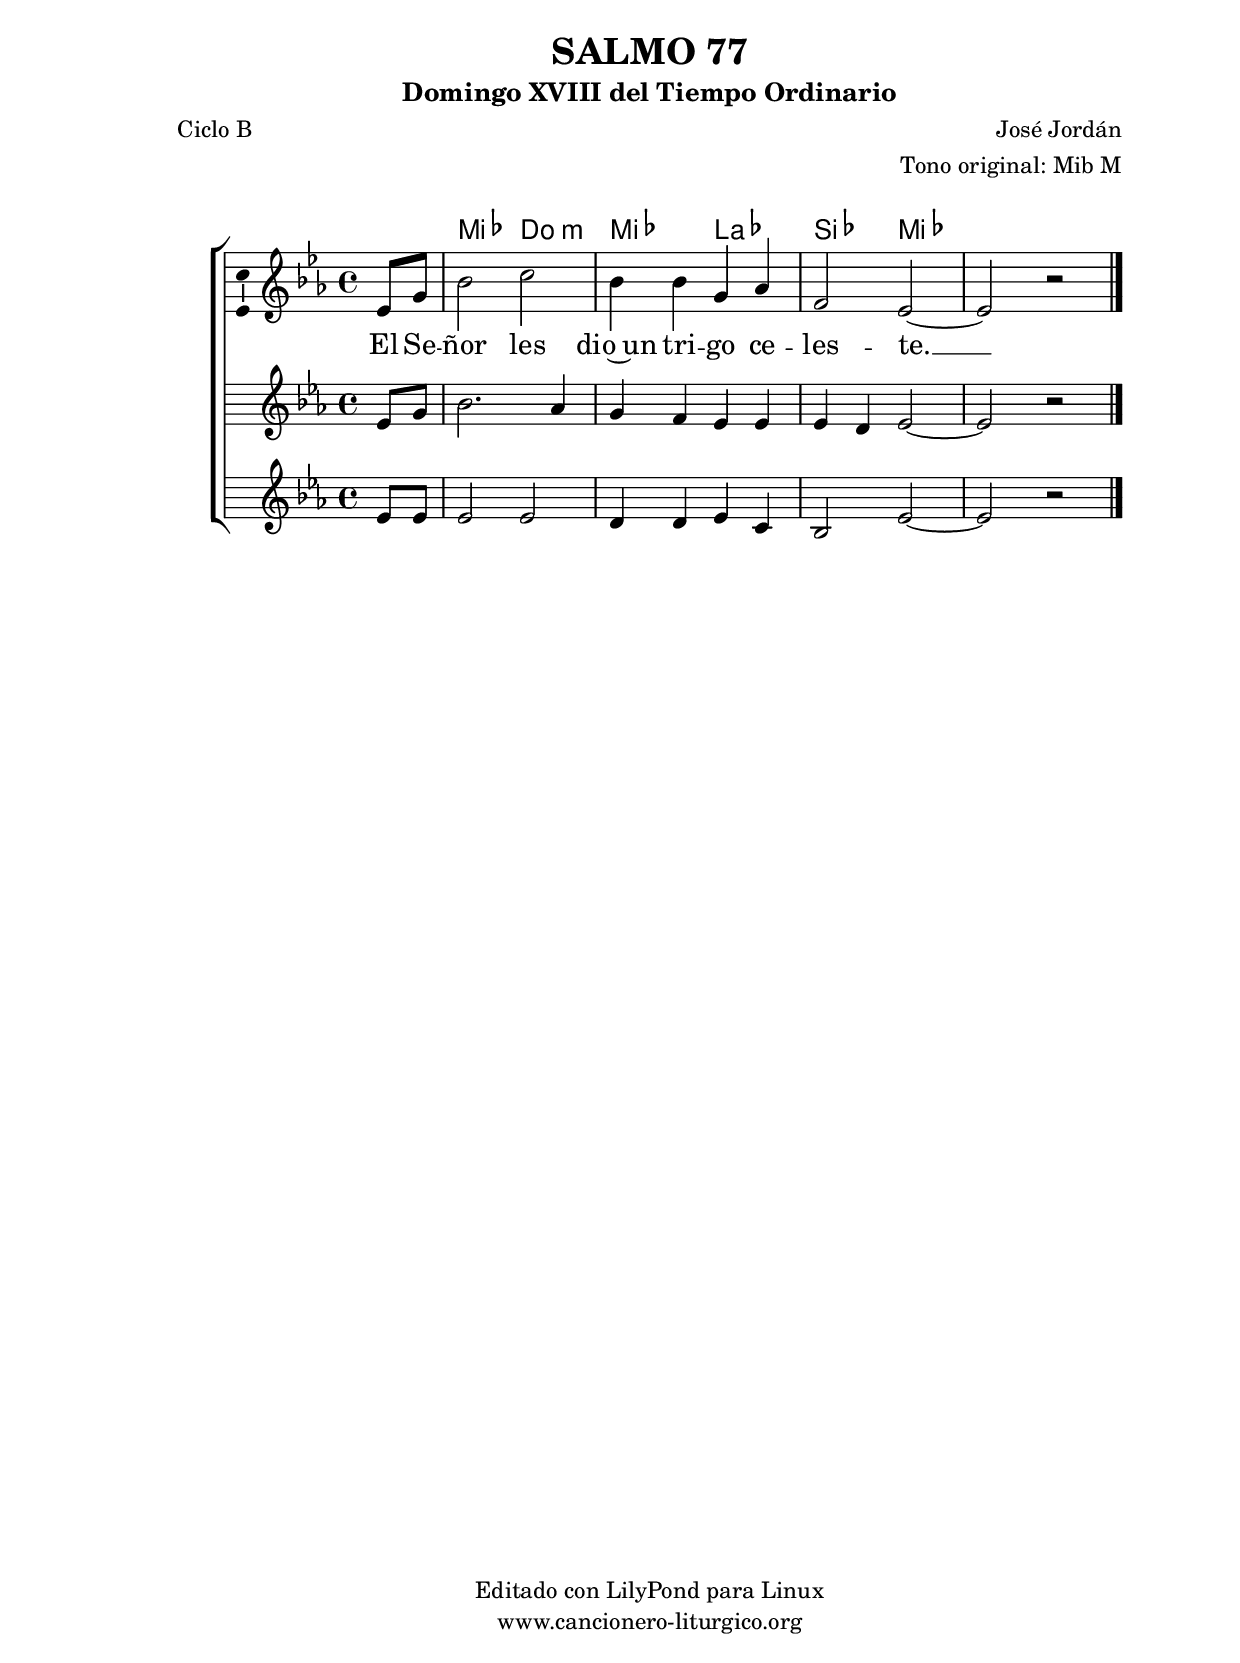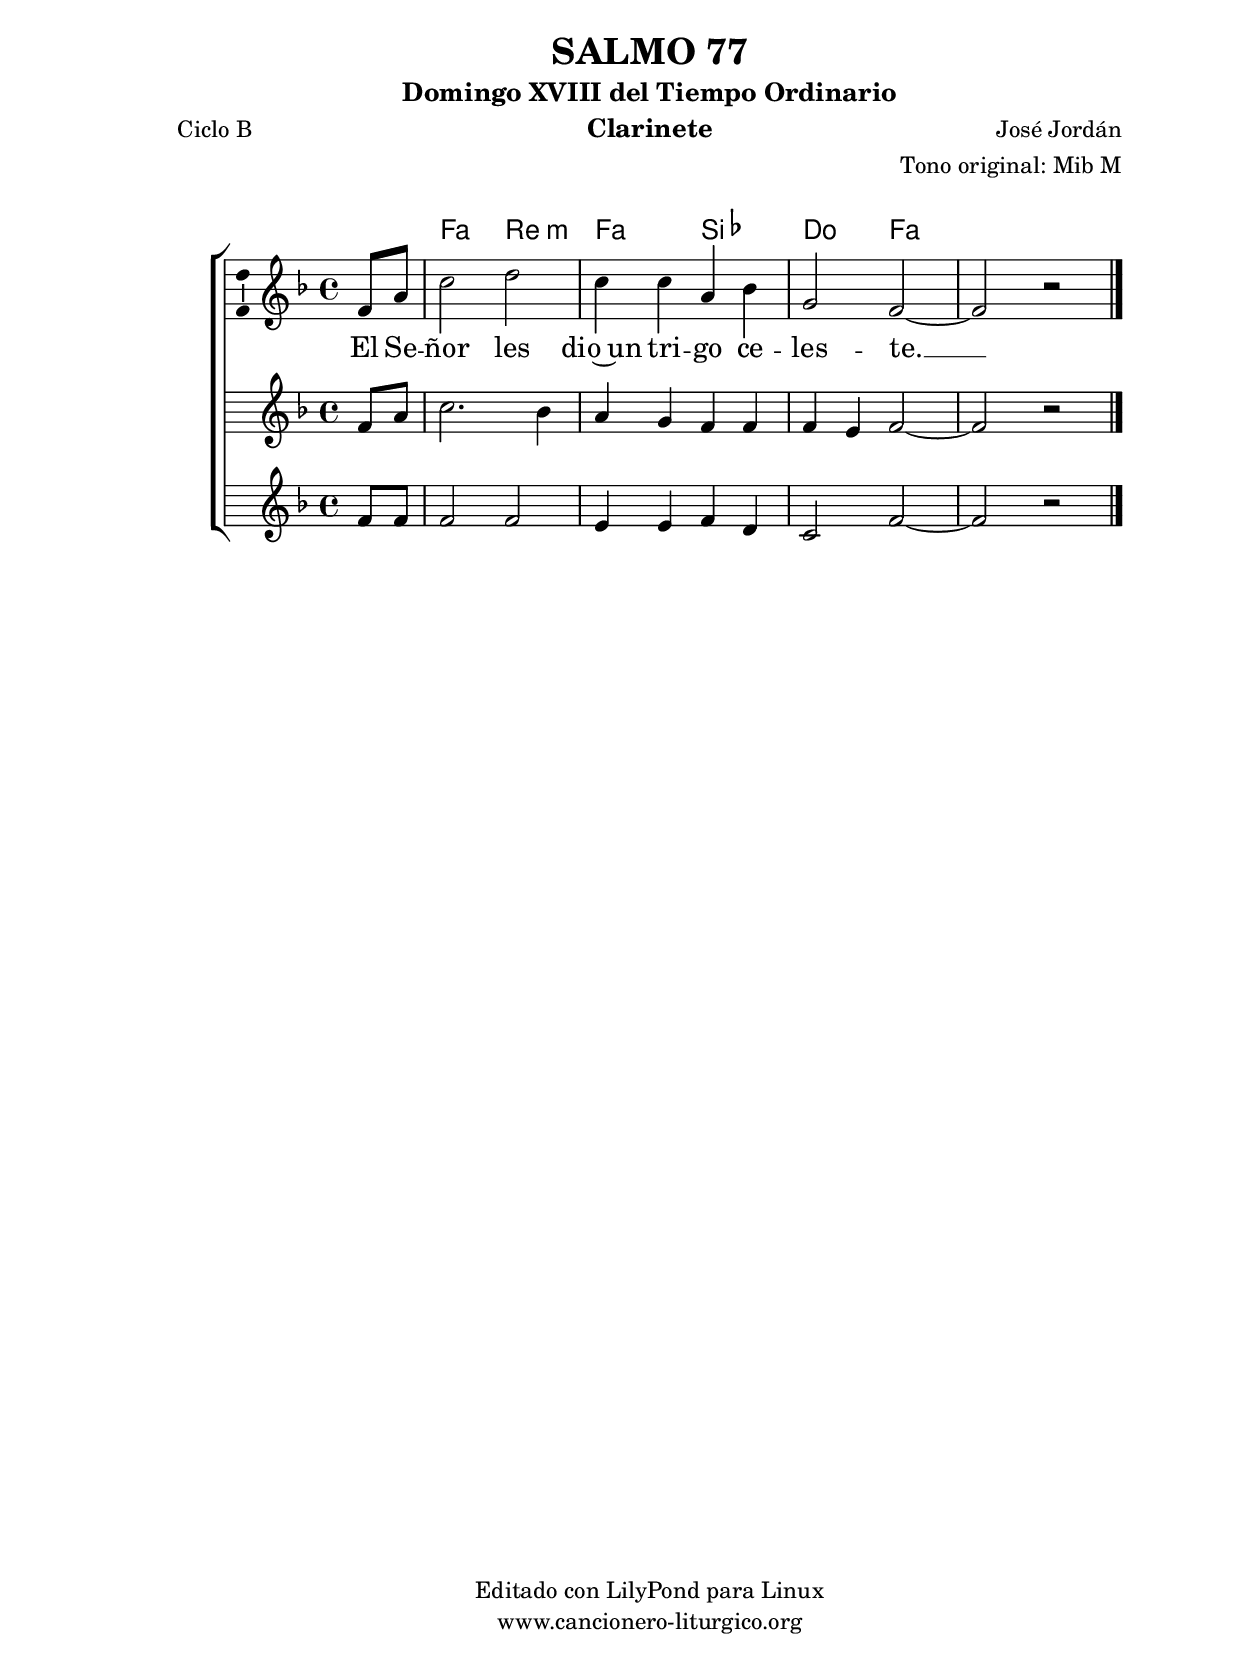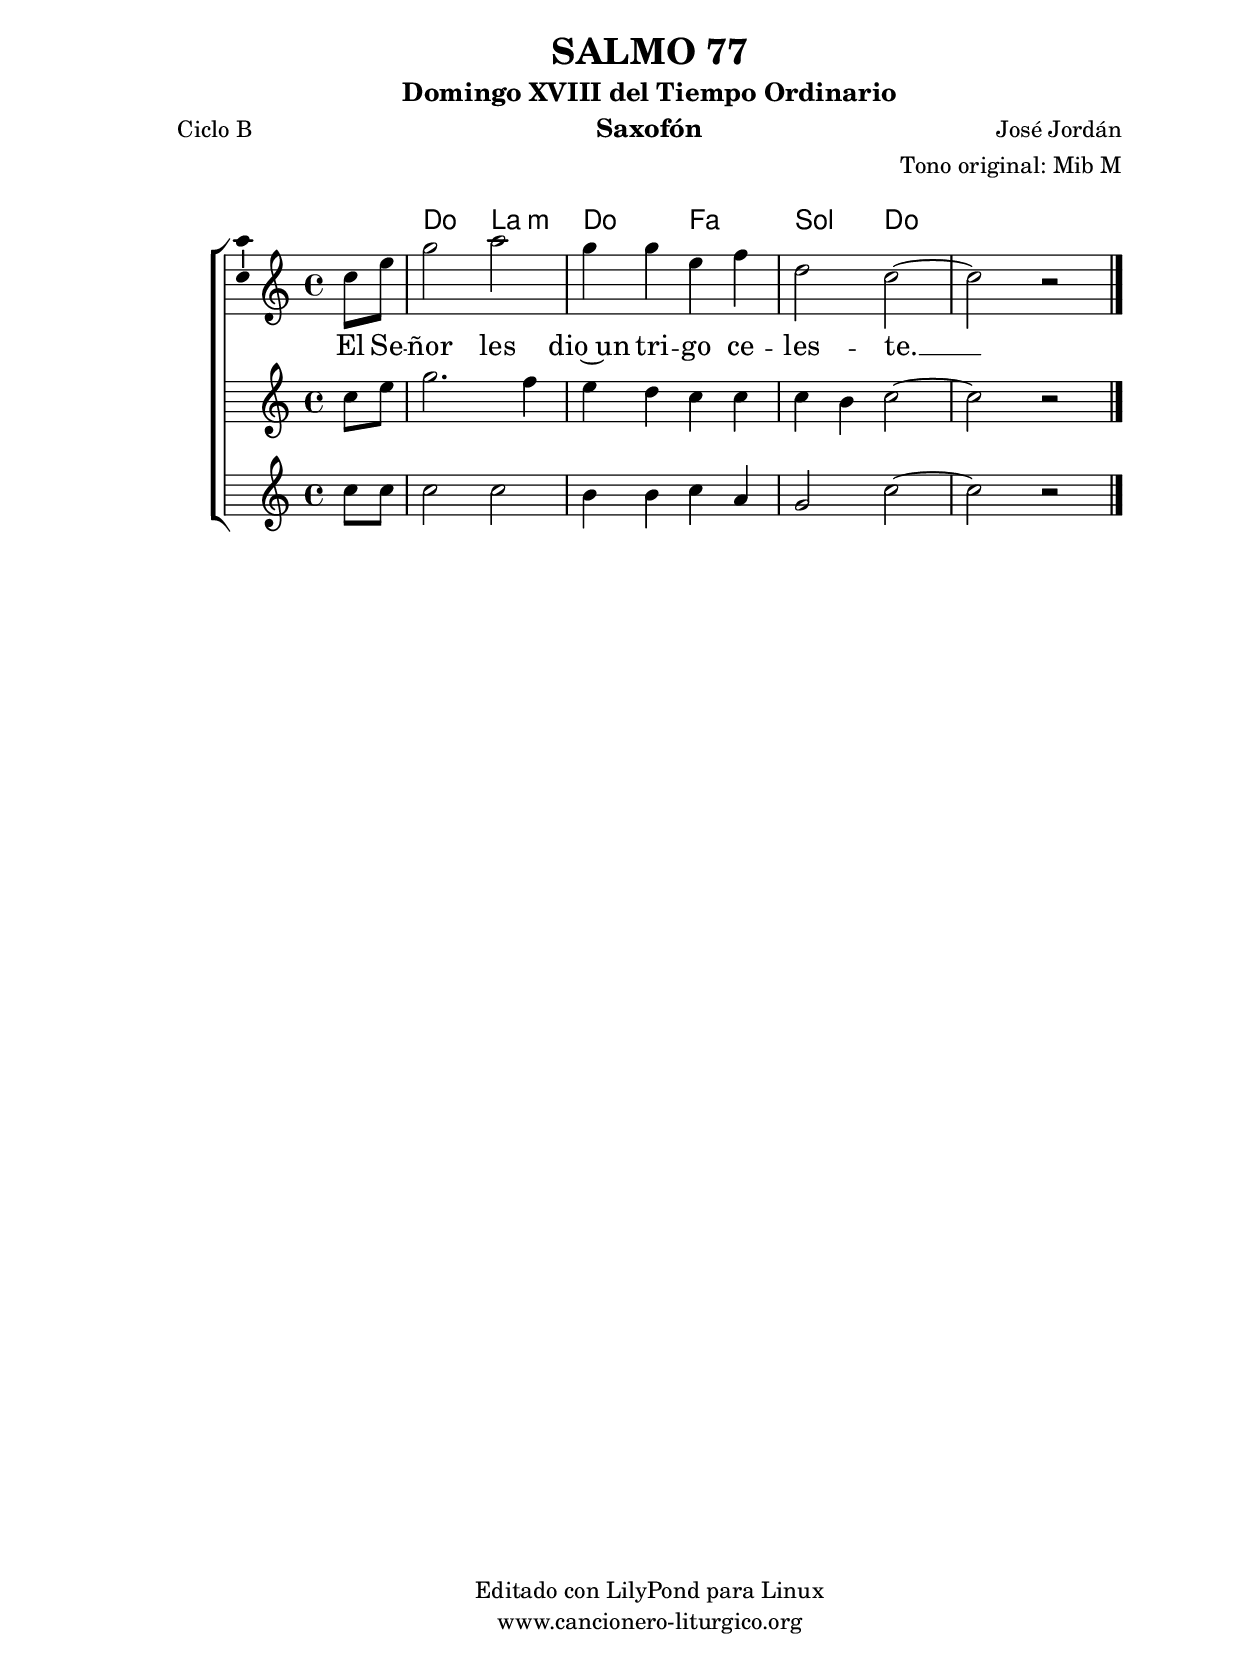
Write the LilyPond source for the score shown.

%
%para convertir .midi en .wav:
%timidity filename.midi -Ow -o finename.wav
%
%
%Para convertir de .wav a .mp3:
%lame -h -m j filename.wav
%
%
%para escuchar el midi:
%timidity nombrefichero.midi
%


%versión de lilypond para la que se ha escrito esta partitura:
\version "2.16.0"

	%Tamaño papel
	#(set-default-paper-size "a4")
	%Tamaño partitura
	#(set-global-staff-size 20)
	%No responde al pulsar sobre una nota
	#(ly:set-option 'point-and-click #f)

%parámetros del encabezamiento:
\header {
	title = "SALMO 77"
	subtitle = "Domingo XVIII del Tiempo Ordinario"
	composer = "José Jordán"
	poet = "Ciclo B"
	meter = ""
	arranger = "Tono original: Mib M"
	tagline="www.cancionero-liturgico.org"
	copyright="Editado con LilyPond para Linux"
	tiempo = "Ordinario"
	usos = "Salmo"
	letra = "El Señor les dio un trigo celeste."
	}

%parámetros asociados al papel:
\paper  {
	oddHeaderMarkup = \markup {\fill-line { \on-the-fly #not-first-page \fromproperty #'header:title \on-the-fly #not-first-page \fromproperty #'header:composer }}
	evenHeaderMarkup = \markup {\fill-line { \fromproperty #'header:composer \fromproperty #'header:title }}
	#(set-paper-size "a4")
	print-page-number = ##f
	first-page-number = 1
	print-first-page-number = ##f
%	head-separation = 3.0 \cm
	top-margin = 2.0 \cm
	bottom-margin = 0.5\cm
%%%	bottom-margin = -1.0\cm
	left-margin = 3.0 \cm
	line-width = 16.0 \cm 
	indent = 8\mm
	interscoreline = 2.\mm
	between-system-space = 15\mm
%	para que las partituras no llenen la hoja:
	ragged-bottom = ##t
%	idem para la última hoja:
	ragged-last-bottom = ##f
%	para que las partituras llenen el ancho del papel:
	ragged-last = ##f
	after-title-space = 2.5 \cm
%page-count=1
%system-count=8

	%Flexible Vertical Spacing
%	markup-markup-spacing =
%	#'((basic-distance . 15) (minimum-distance . 15) (padding . 3))
	markup-system-spacing =
	#'((basic-distance . 15) (minimum-distance . 15) (padding . 3))
	system-system-spacing =
	#'((basic-distance . 15) (minimum-distance . 15) (padding . 3))
	score-system-spacing =
	#'((basic-distance . 15) (minimum-distance . 15) (padding . 5))
%	top-system-spacing = % header
%	#'((basic-distance . 8) (minimum-distance . 0) (padding . 3))
%	top-markup-spacing =
%	#'((basic-distance . 20) (minimum-distance . 20) (padding . 3))
	last-bottom-spacing = % footer
	#'((basic-distance . 5) (minimum-distance . 5) (padding . 3))
%	score-markup-spacing =
%	#'((basic-distance . 16) (minimum-distance . 13) (padding . 3))

	}


%parámetros que afectan a toda la partitura:
global =  {
	%clave de sol (G):
	\clef G
	%armadura:
%%%	\transpose ees c
	\key ees \major
	\tempo 4=100
	\set Score.tempoHideNote = ##t
	}


acordes = {
	\italianChords
	\chordmode {
%%%	\transpose ees c
{

s4
ees2 c:m ees aes bes ees s2

	}
	}
}


melodia = 
%%%	\transpose ees c
{
	\relative c'{
	\time 4/4

\partial4
ees8 g
bes2 c
bes4 bes g aes
f2 ees~
ees2 r2

	\bar "|."
	}
	}

melodiados = 
%%%	\transpose ees c
{
	\relative c'{
	\time 4/4

\partial4
ees8 g
bes2. aes4
g4 f ees ees
ees4 d ees2~
ees2 r2

	\bar "|."
	}
	}


melodiatres = 
%%%	\transpose ees c
{
	\relative c'{
	\time 4/4

\partial4
ees8 ees
ees2 ees
d4 d ees c
bes2 ees~
ees2 r2

	\bar "|."
	}
	}


texto = \lyricmode {
El Se -- ñor les dio~un tri -- go ce -- les -- te. __
	}


acordesStaff = \context ChordNames = acordesStaff <<
	\set chordChanges = ##t
	\acordes
	>>


vozStaff = \context Voice = vozStaff
\with {\consists "Ambitus_engraver"}
<<
%	\set Staff.instrumentName = ""
%	\set Staff.shortInstrumentName = ""
%	\set Staff.midiInstrument = #"clarinet"
%	\set Staff.midiInstrument = #"cello"
%	\set Staff.midiInstrument = #"flute"
	\set Staff.midiInstrument = #"electric guitar (jazz)"
%	\set Staff.midiInstrument = #"english horn"
%	\set Staff.midiInstrument = #"violin"
%	\set Staff.midiInstrument = #"glockenspiel"
	\set Staff.midiMinimumVolume = #0.7
	\set Staff.midiMaximumVolume = #0.9
	\global
	\melodia
	>>

vozdosStaff = \context Voice = vozdosStaff
<<
%	\set Staff.instrumentName = "Clarinete 1"
%	\set Staff.shortInstrumentName = "C"
	\override Staff.StaffSymbol #'staff-space = #(magstep -0.35)
	\set Staff.midiInstrument = #"english horn"
	\set Staff.midiMinimumVolume = #0.4
	\set Staff.midiMaximumVolume = #0.5
	\global
	\melodiados
	>>

voztresStaff = \context Voice = voztresStaff
<<
%	\set Staff.instrumentName = "Saxofón"
%	\set Staff.shortInstrumentName = "S"
	\override Staff.StaffSymbol #'staff-space = #(magstep -0.35)
	\set Staff.midiInstrument = #"violin"
	\set Staff.midiMinimumVolume = #0.4
	\set Staff.midiMaximumVolume = #0.5
%Cambio tono para saxofón (DESDE tono de clarinete)
%El segundo comando escribe la partitura en el tono del saxofón
%El primer comando hace que el fichero midi, a pesar de lo anterior, suene en el mismo tono que el resto de la partitura
%%%%%%\transposition f'
%%%%%%\transpose d a,
{
	\global
	\melodiatres
}
	>>

textoStaff = \context Lyrics = textoStaff <<
	\lyricsto vozStaff \texto
	>>


\book {
	\score {
		\context ChoirStaff {
%			\override StaffGroup.SystemStartBracket #'collapse-height = #1
%			\override Score.SystemStartBar #'collapse-height = #1
			<<
			\acordesStaff
			\vozStaff
			\textoStaff
			\vozdosStaff
			\voztresStaff
			>>
			}
		\layout {
	    		\context {
				\Lyrics
				\override LyricText #'font-size = #2
				}
	   		 \context {
				\Score
				%fontSize = #3
				\override StaffSymbol #'staff-space = #(magstep +3)
				%\override Beam #'thickness = #0.55
				%\override SpacingSpanner #'spacing-increment = #1.0
				%\override Slur #'height-limit = #1.5
				}
			}
		}
	\score {
		\unfoldRepeats
		\context ChoirStaff {
			<<
			\acordesStaff
			\vozStaff
			\vozdosStaff
			\voztresStaff
			>>
			}
		\midi {
	  		\context {
	  			\Score
				tempoWholesPerMinute = #(ly:make-moment 70 4)
				}
			}
		}
	}

%Partitura para clarinete
#(define output-suffix "C")
\book {
	\header{
		instrument = "Clarinete"
		}
	\score {
		\context ChoirStaff {
%			\override StaffGroup.SystemStartBracket #'collapse-height = #1
%			\override Score.SystemStartBar #'collapse-height = #1
\transpose c d
			<<
			\acordesStaff
			\vozStaff
			\textoStaff
			\vozdosStaff
			\voztresStaff
			>>
			}
		\layout {
	    		\context {
				\Lyrics
				\override LyricText #'font-size = #2
				}
	   		 \context {
				\Score
				%fontSize = #3
				\override StaffSymbol #'staff-space = #(magstep +3)
				%\override Beam #'thickness = #0.55
				%\override SpacingSpanner #'spacing-increment = #1.0
				%\override Slur #'height-limit = #1.5
				}
			}
		}
	}

%Partitura para saxofón
#(define output-suffix "S")
\book {
	\header{
		instrument = "Saxofón"
		}
	\score {
		\context ChoirStaff {
%			\override StaffGroup.SystemStartBracket #'collapse-height = #1
%			\override Score.SystemStartBar #'collapse-height = #1
\transpose c a
			<<
			\acordesStaff
			\vozStaff
			\textoStaff
			\vozdosStaff
			\voztresStaff
			>>
			}
		\layout {
	    		\context {
				\Lyrics
				\override LyricText #'font-size = #2
				}
	   		 \context {
				\Score
				%fontSize = #3
				\override StaffSymbol #'staff-space = #(magstep +3)
				%\override Beam #'thickness = #0.55
				%\override SpacingSpanner #'spacing-increment = #1.0
				%\override Slur #'height-limit = #1.5
				}
			}
		}
	}

